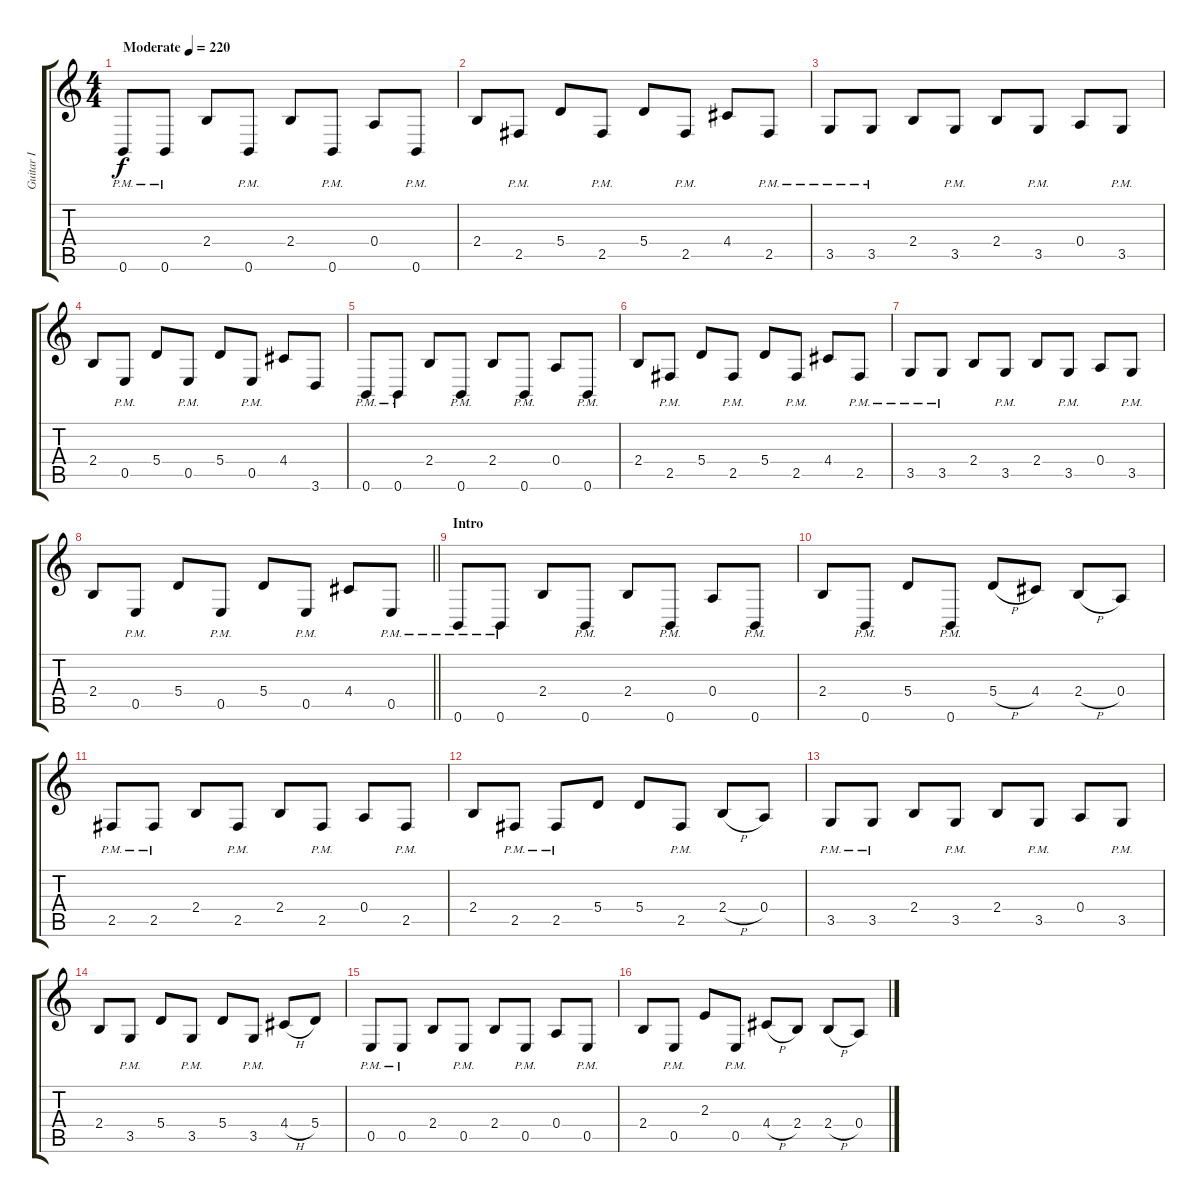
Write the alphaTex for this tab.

\track ("Guitar I" "Guitar I") {instrument overdrivenguitar}
\staff {score tabs}
\tuning (B3 Gb3 D3 A2 E2 B1) {hide}
\ts (4 4)
\tempo (220 "Moderate")
\clef g2
\ks c
0.6{pm}.8{dy f instrument overdrivenguitar} 0.6{pm}.8 2.4.8 0.6{pm}.8 2.4.8 0.6{pm}.8 0.4.8 0.6{pm}.8 |
2.4.8 2.5{pm}.8 5.4.8 2.5{pm}.8 5.4.8 2.5{pm}.8 4.4.8 2.5{pm}.8 |
3.5{pm}.8 3.5{pm}.8 2.4.8 3.5{pm}.8 2.4.8 3.5{pm}.8 0.4.8 3.5{pm}.8 |
2.4.8 0.5{pm}.8 5.4.8 0.5{pm}.8 5.4.8 0.5{pm}.8 4.4.8 3.6.8 |
0.6{pm}.8 0.6{pm}.8 2.4.8 0.6{pm}.8 2.4.8 0.6{pm}.8 0.4.8 0.6{pm}.8 |
2.4.8 2.5{pm}.8 5.4.8 2.5{pm}.8 5.4.8 2.5{pm}.8 4.4.8 2.5{pm}.8 |
3.5{pm}.8 3.5{pm}.8 2.4.8 3.5{pm}.8 2.4.8 3.5{pm}.8 0.4.8 3.5{pm}.8 |
\barLineRight lightlight
2.4.8 0.5{pm}.8 5.4.8 0.5{pm}.8 5.4.8 0.5{pm}.8 4.4.8 0.5{pm}.8 |
\section ("" "Intro")
0.6{pm}.8 0.6{pm}.8 2.4.8 0.6{pm}.8 2.4.8 0.6{pm}.8 0.4.8 0.6{pm}.8 |
2.4.8 0.6{pm}.8 5.4.8 0.6{pm}.8 5.4{h}.8 4.4.8 2.4{h}.8 0.4.8 |
2.5{pm}.8 2.5{pm}.8 2.4.8 2.5{pm}.8 2.4.8 2.5{pm}.8 0.4.8 2.5{pm}.8 |
2.4.8 2.5{pm}.8 2.5{pm}.8 5.4.8 5.4.8 2.5{pm}.8 2.4{h}.8 0.4.8 |
3.5{pm}.8 3.5{pm}.8 2.4.8 3.5{pm}.8 2.4.8 3.5{pm}.8 0.4.8 3.5{pm}.8 |
2.4.8 3.5{pm}.8 5.4.8 3.5{pm}.8 5.4.8 3.5{pm}.8 4.4{h}.8 5.4.8 |
0.5{pm}.8 0.5{pm}.8 2.4.8 0.5{pm}.8 2.4.8 0.5{pm}.8 0.4.8 0.5{pm}.8 |
2.4.8 0.5{pm}.8 2.3.8 0.5{pm}.8 4.4{h}.8 2.4.8 2.4{h}.8 0.4.8
